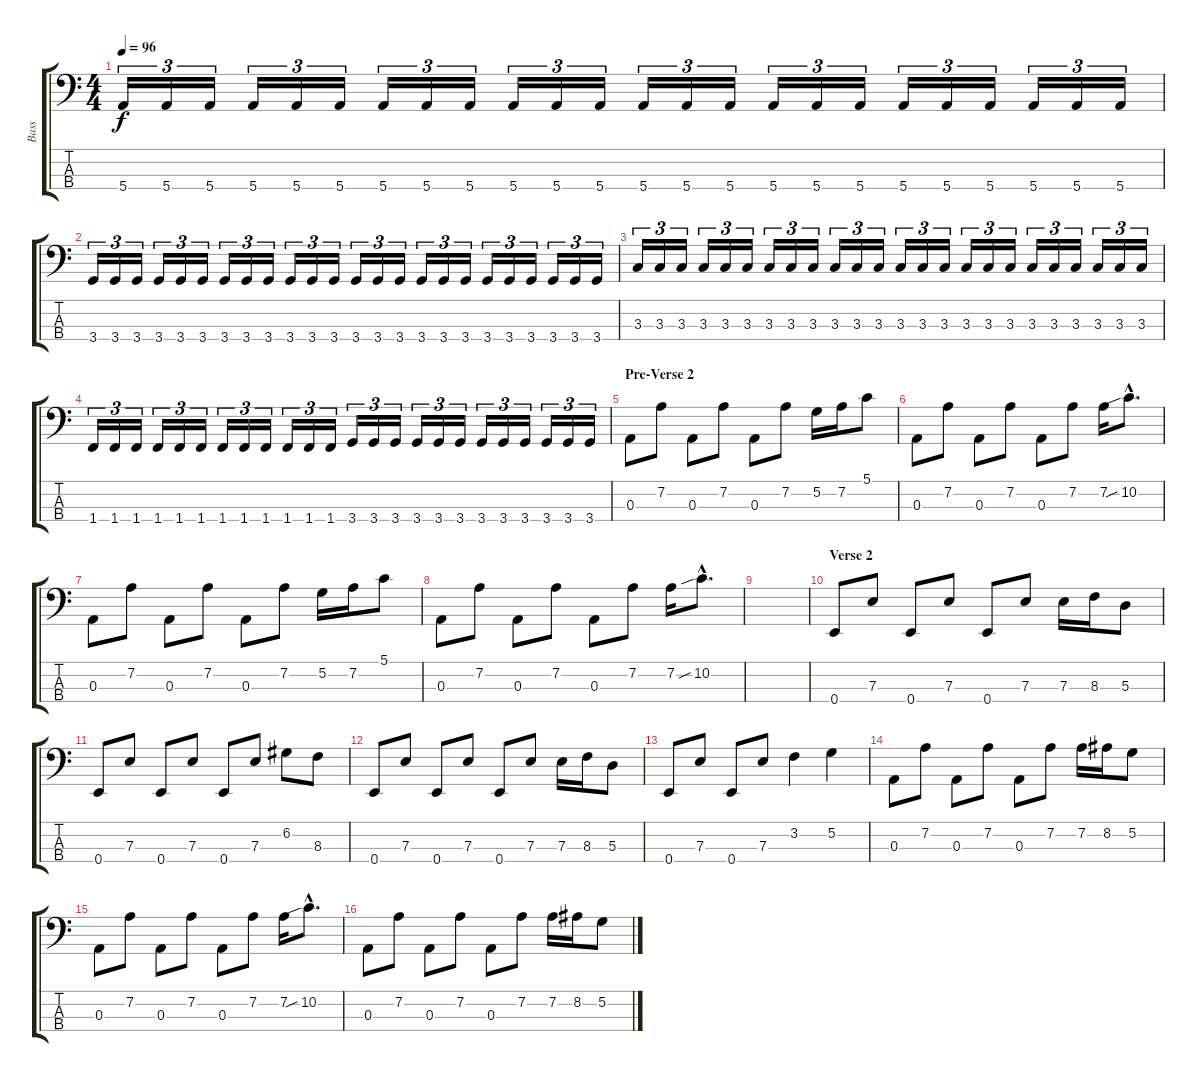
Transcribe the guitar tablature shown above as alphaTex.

\track ("Bass" "Bass") {instrument electricbasspick}
\staff {score tabs}
\tuning (G2 D2 A1 E1) {hide}
\ts (4 4)
\tempo 96
\clef f4
\ks c
5.4.16{tu (3 2) dy f} 5.4.16{tu (3 2)} 5.4.16{tu (3 2)} 5.4.16{tu (3 2)} 5.4.16{tu (3 2)} 5.4.16{tu (3 2)} 5.4.16{tu (3 2)} 5.4.16{tu (3 2)} 5.4.16{tu (3 2)} 5.4.16{tu (3 2)} 5.4.16{tu (3 2)} 5.4.16{tu (3 2)} 5.4.16{tu (3 2)} 5.4.16{tu (3 2)} 5.4.16{tu (3 2)} 5.4.16{tu (3 2)} 5.4.16{tu (3 2)} 5.4.16{tu (3 2)} 5.4.16{tu (3 2)} 5.4.16{tu (3 2)} 5.4.16{tu (3 2)} 5.4.16{tu (3 2)} 5.4.16{tu (3 2)} 5.4.16{tu (3 2)} |
3.4.16{tu (3 2)} 3.4.16{tu (3 2)} 3.4.16{tu (3 2)} 3.4.16{tu (3 2)} 3.4.16{tu (3 2)} 3.4.16{tu (3 2)} 3.4.16{tu (3 2)} 3.4.16{tu (3 2)} 3.4.16{tu (3 2)} 3.4.16{tu (3 2)} 3.4.16{tu (3 2)} 3.4.16{tu (3 2)} 3.4.16{tu (3 2)} 3.4.16{tu (3 2)} 3.4.16{tu (3 2)} 3.4.16{tu (3 2)} 3.4.16{tu (3 2)} 3.4.16{tu (3 2)} 3.4.16{tu (3 2)} 3.4.16{tu (3 2)} 3.4.16{tu (3 2)} 3.4.16{tu (3 2)} 3.4.16{tu (3 2)} 3.4.16{tu (3 2)} |
3.3.16{tu (3 2)} 3.3.16{tu (3 2)} 3.3.16{tu (3 2)} 3.3.16{tu (3 2)} 3.3.16{tu (3 2)} 3.3.16{tu (3 2)} 3.3.16{tu (3 2)} 3.3.16{tu (3 2)} 3.3.16{tu (3 2)} 3.3.16{tu (3 2)} 3.3.16{tu (3 2)} 3.3.16{tu (3 2)} 3.3.16{tu (3 2)} 3.3.16{tu (3 2)} 3.3.16{tu (3 2)} 3.3.16{tu (3 2)} 3.3.16{tu (3 2)} 3.3.16{tu (3 2)} 3.3.16{tu (3 2)} 3.3.16{tu (3 2)} 3.3.16{tu (3 2)} 3.3.16{tu (3 2)} 3.3.16{tu (3 2)} 3.3.16{tu (3 2)} |
1.4.16{tu (3 2)} 1.4.16{tu (3 2)} 1.4.16{tu (3 2)} 1.4.16{tu (3 2)} 1.4.16{tu (3 2)} 1.4.16{tu (3 2)} 1.4.16{tu (3 2)} 1.4.16{tu (3 2)} 1.4.16{tu (3 2)} 1.4.16{tu (3 2)} 1.4.16{tu (3 2)} 1.4.16{tu (3 2)} 3.4.16{tu (3 2)} 3.4.16{tu (3 2)} 3.4.16{tu (3 2)} 3.4.16{tu (3 2)} 3.4.16{tu (3 2)} 3.4.16{tu (3 2)} 3.4.16{tu (3 2)} 3.4.16{tu (3 2)} 3.4.16{tu (3 2)} 3.4.16{tu (3 2)} 3.4.16{tu (3 2)} 3.4.16{tu (3 2)} |
\section ("" "Pre-Verse 2")
0.3.8 7.2.8 0.3.8 7.2.8 0.3.8 7.2.8 5.2.16 7.2.16 5.1.8 |
0.3.8 7.2.8 0.3.8 7.2.8 0.3.8 7.2.8 7.2.16 10.2{sib hac}.8{d} |
0.3.8 7.2.8 0.3.8 7.2.8 0.3.8 7.2.8 5.2.16 7.2.16 5.1.8 |
0.3.8 7.2.8 0.3.8 7.2.8 0.3.8 7.2.8 7.2.16 10.2{sib hac}.8{d} |
|
\section ("" "Verse 2")
0.4.8 7.3.8 0.4.8 7.3.8 0.4.8 7.3.8 7.3.16 8.3.16 5.3.8 |
0.4.8 7.3.8 0.4.8 7.3.8 0.4.8 7.3.8 6.2.8 8.3.8 |
0.4.8 7.3.8 0.4.8 7.3.8 0.4.8 7.3.8 7.3.16 8.3.16 5.3.8 |
0.4.8 7.3.8 0.4.8 7.3.8 3.2.4 5.2.4 |
0.3.8 7.2.8 0.3.8 7.2.8 0.3.8 7.2.8 7.2.16 8.2.16 5.2.8 |
0.3.8 7.2.8 0.3.8 7.2.8 0.3.8 7.2.8 7.2.16 10.2{sib hac}.8{d} |
0.3.8 7.2.8 0.3.8 7.2.8 0.3.8 7.2.8 7.2.16 8.2.16 5.2.8
